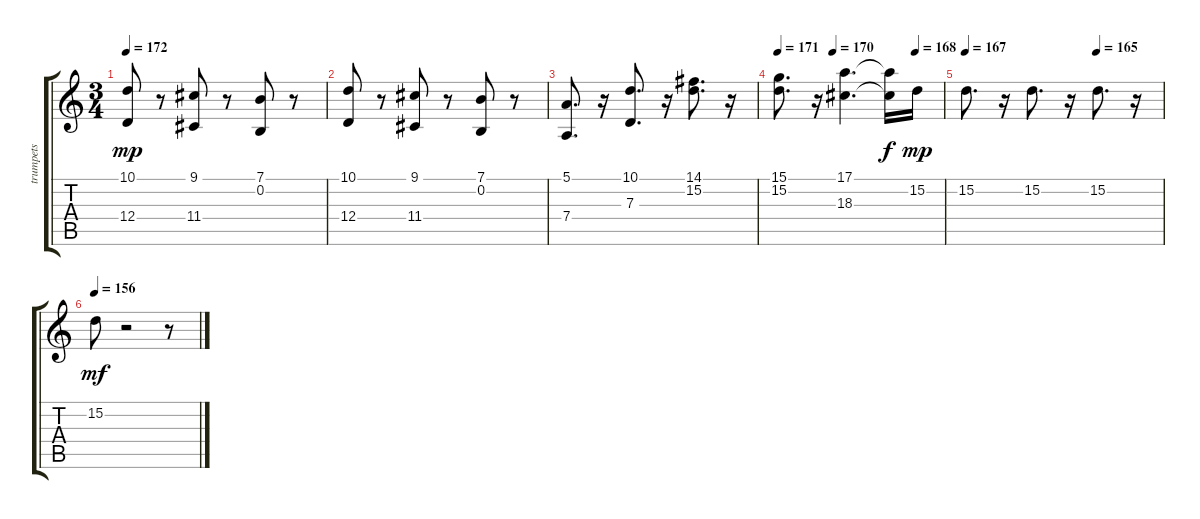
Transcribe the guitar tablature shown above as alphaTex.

\track ("trumpets" "trumpets") {instrument trumpet}
\staff {score tabs}
\tuning (E4 B3 G3 D3 A2 E2) {hide}
\ts (3 4)
\tempo 172
\clef g2
\ks c
(10.1 12.4).8{dy mp} r.8 (9.1 11.4).8 r.8 (7.1 0.2).8 r.8 |
(10.1 12.4).8 r.8 (9.1 11.4).8 r.8 (7.1 0.2).8 r.8 |
(5.1 7.4).8{d} r.16 (10.1 7.3).8{d} r.16 (14.1 15.2).8{d} r.16 |
\tempo 171
\tempo (170 0.3333333333333333)
\tempo (168 0.8333333333333334)
(15.1 15.2).8{d} r.16 (17.1 18.3).4{d} (17.1{t} 18.3{t}).16{dy f} 15.2.16{dy mp} |
\tempo 167
\tempo (165 0.6666666666666666)
15.2.8{d} r.16 15.2.8{d} r.16 15.2.8{d} r.16 |
\tempo 156
15.2.8{dy mf} r.2 r.8
